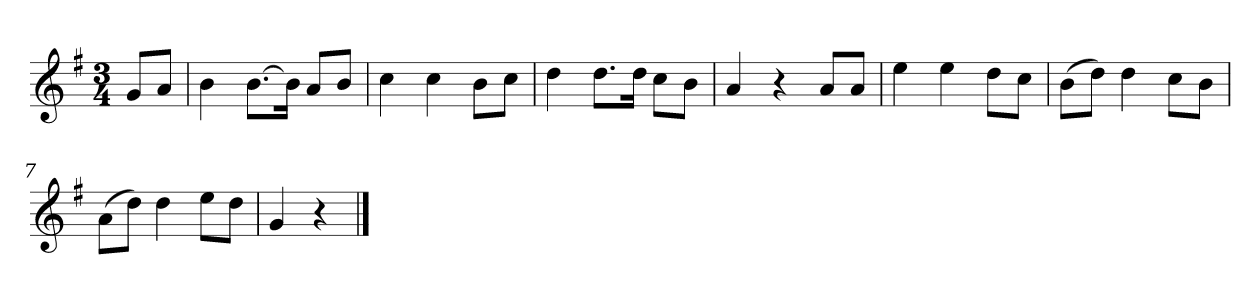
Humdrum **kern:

**kern
*part1
*staff1
*k[f#]
*M3/4
*MM120
=
8gL
8aJ
=1
4b
[8.bL
16bJk]
8aL
8bJ
=2
4cc
4cc
8bL
8ccJ
=3
4dd
8.ddL
16ddJk
8ccL
8bJ
=4
4a
4r
8aL
8aJ
=5
4ee
4ee
8ddL
8ccJ
=6
(8bL
8ddJ)
4dd
8ccL
8bJ
=7
(8aL
8ddJ)
4dd
8eeL
8ddJ
=8
4g
4r
==
*-
